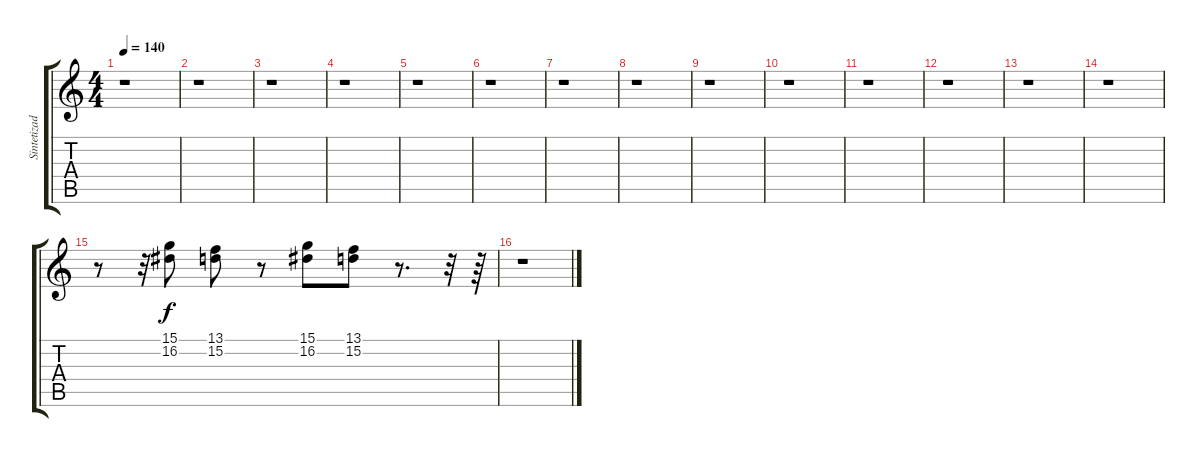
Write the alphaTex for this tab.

\track ("Sintetizadores 2" "Sintetizad") {instrument brasssection}
\staff {score tabs}
\tuning (E4 B3 G3 D3 A2 E2) {hide}
\ts (4 4)
\tempo 140
\clef g2
\ks c
r.1{dy f} |
r.1 |
r.1 |
r.1 |
r.1 |
r.1 |
r.1 |
r.1 |
r.1 |
r.1 |
r.1 |
r.1 |
r.1 |
r.1 |
r.8 r.32{tu (5 4)} (15.1 16.2).8 (13.1 15.2).8 r.8 (15.1 16.2).8 (13.1 15.2).8 r.8{d} r.32 r.64 |
r.1
